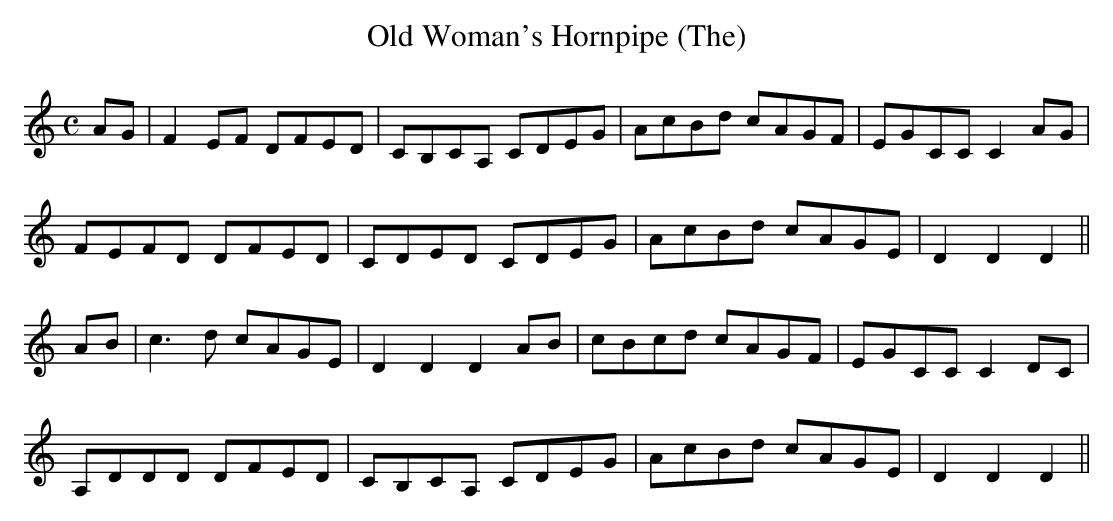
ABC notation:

X:1
T:Old Woman's Hornpipe (The)
M:C
L:1/8
K:Ddor
AG|F2 EF DFED|CB,CA, CDEG|AcBd cAGF|EGCC C2 AG|
FEFD DFED|CDED CDEG|AcBd cAGE|D2D2D2||
AB|c3d cAGE|D2D2D2 AB|cBcd cAGF|EGCC C2 DC|
A,DDD DFED|CB,CA, CDEG|AcBd cAGE|D2D2D2||
